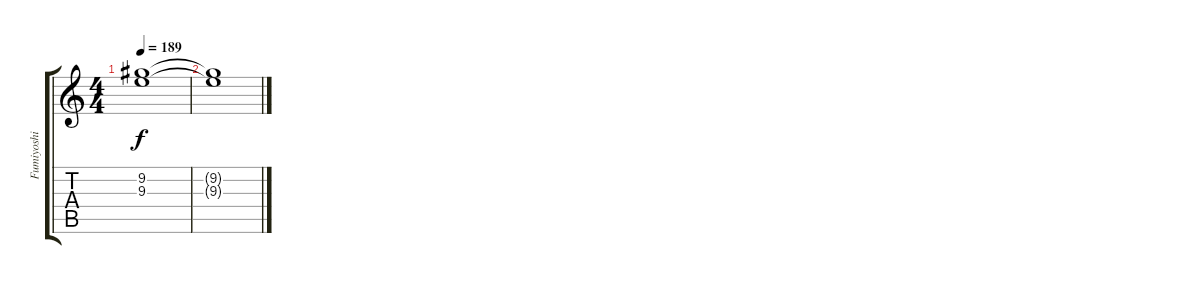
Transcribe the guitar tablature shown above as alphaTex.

\track ("Fumiyoshi" "Fumiyoshi") {instrument overdrivenguitar}
\staff {score tabs}
\tuning (E4 B3 G3 D3 A2 E2) {hide}
\ts (4 4)
\tempo 189
\clef g2
\ks c
(9.2{t} 9.3{t}).1{dy f} |
(9.2{t} 9.3{t}).1
